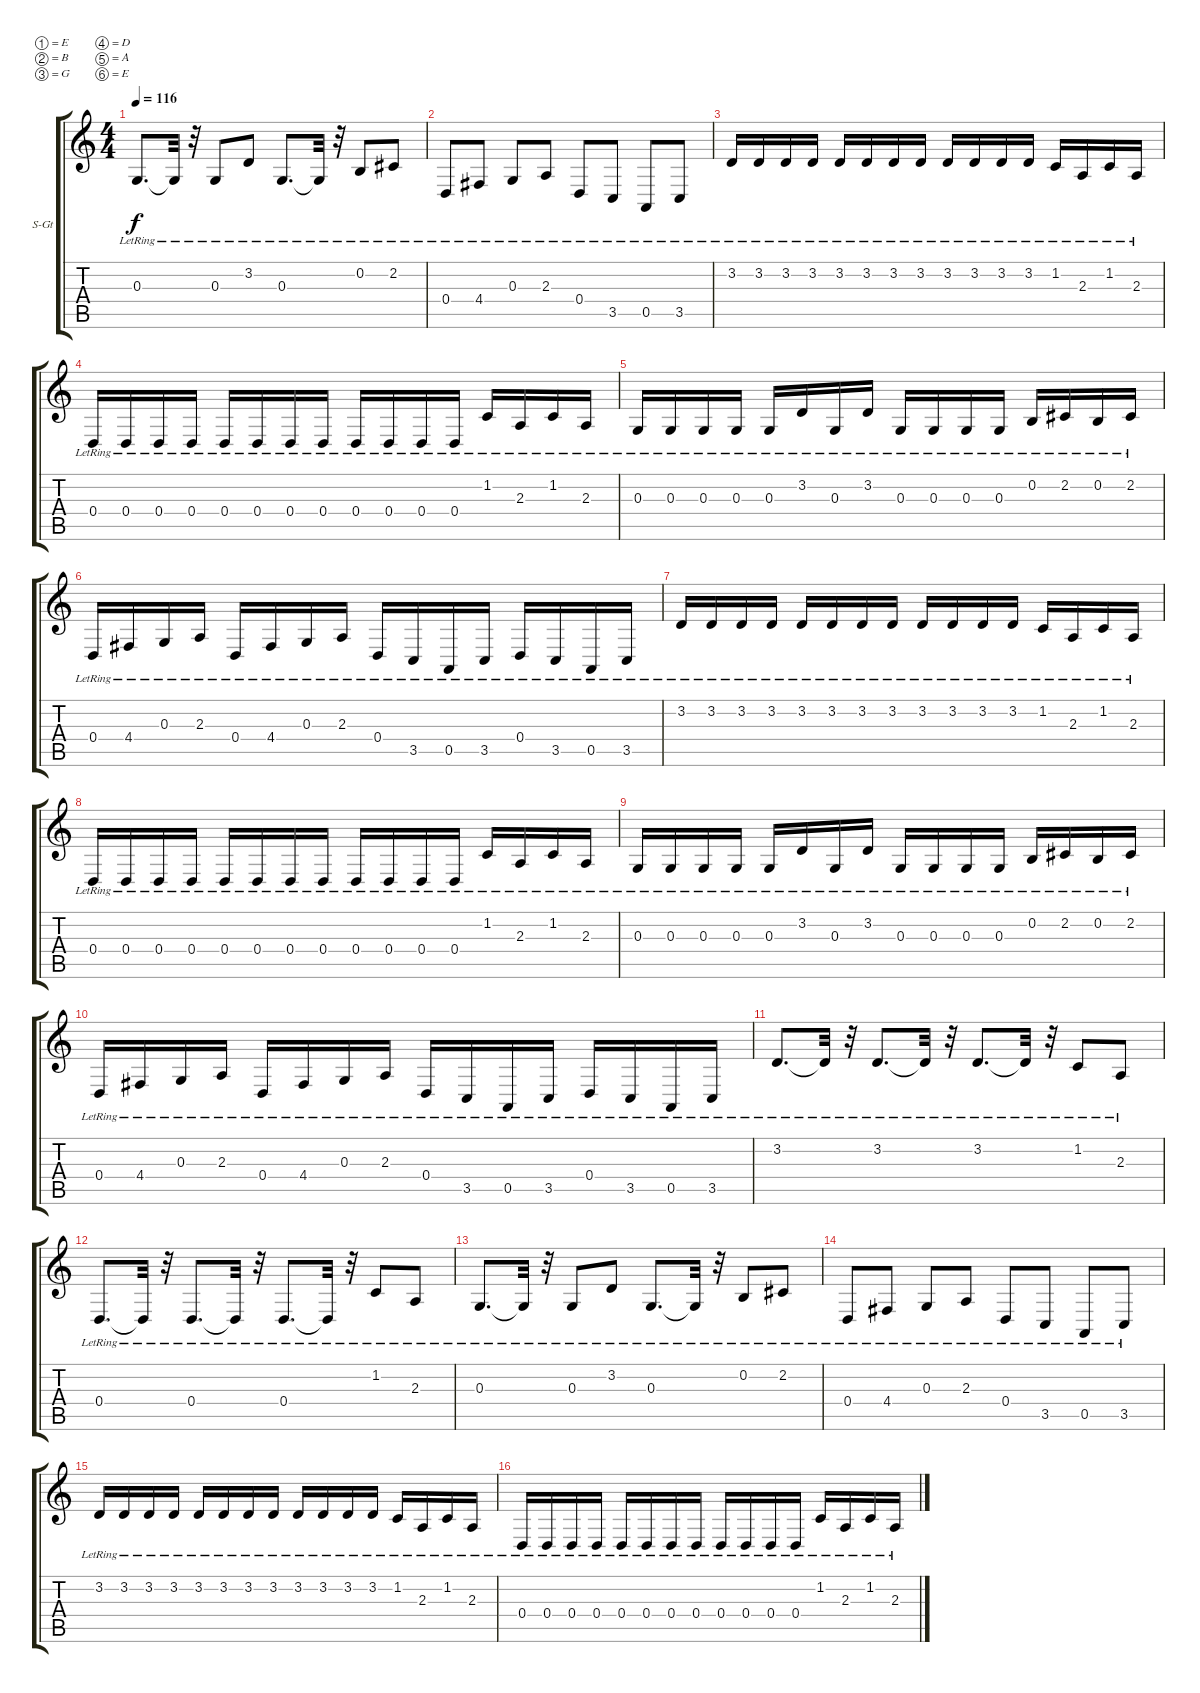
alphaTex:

\bracketExtendMode groupsimilarinstruments
\firstSystemTrackNameOrientation horizontal
\otherSystemsTrackNameOrientation horizontal
\track ("piano bas" "S-Gt") {instrument acousticgrandpiano}
\staff {score tabs}
\tuning (E3 B2 G2 D2 A1 E1)
\displaytranspose 12
\ts (4 4)
\tempo 116
\clef g2
\ks c
0.3{lr}.8{d dy f} 0.3{lr t}.32 r.32 0.3{lr}.8 3.2{lr}.8 0.3{lr}.8{d} 0.3{lr t}.32 r.32 0.2{lr}.8 2.2{lr}.8 |
0.4{lr}.8 4.4{lr}.8 0.3{lr}.8 2.3{lr}.8 0.4{lr}.8 3.5{lr}.8 0.5{lr}.8 3.5{lr}.8 |
3.2{lr}.16 3.2{lr}.16 3.2{lr}.16 3.2{lr}.16 3.2{lr}.16 3.2{lr}.16 3.2{lr}.16 3.2{lr}.16 3.2{lr}.16 3.2{lr}.16 3.2{lr}.16 3.2{lr}.16 1.2{lr}.16 2.3{lr}.16 1.2{lr}.16 2.3{lr}.16 |
0.4{lr}.16 0.4{lr}.16 0.4{lr}.16 0.4{lr}.16 0.4{lr}.16 0.4{lr}.16 0.4{lr}.16 0.4{lr}.16 0.4{lr}.16 0.4{lr}.16 0.4{lr}.16 0.4{lr}.16 1.2{lr}.16 2.3{lr}.16 1.2{lr}.16 2.3{lr}.16 |
0.3{lr}.16 0.3{lr}.16 0.3{lr}.16 0.3{lr}.16 0.3{lr}.16 3.2{lr}.16 0.3{lr}.16 3.2{lr}.16 0.3{lr}.16 0.3{lr}.16 0.3{lr}.16 0.3{lr}.16 0.2{lr}.16 2.2{lr}.16 0.2{lr}.16 2.2{lr}.16 |
0.4{lr}.16 4.4{lr}.16 0.3{lr}.16 2.3{lr}.16 0.4{lr}.16 4.4{lr}.16 0.3{lr}.16 2.3{lr}.16 0.4{lr}.16 3.5{lr}.16 0.5{lr}.16 3.5{lr}.16 0.4{lr}.16 3.5{lr}.16 0.5{lr}.16 3.5{lr}.16 |
3.2{lr}.16 3.2{lr}.16 3.2{lr}.16 3.2{lr}.16 3.2{lr}.16 3.2{lr}.16 3.2{lr}.16 3.2{lr}.16 3.2{lr}.16 3.2{lr}.16 3.2{lr}.16 3.2{lr}.16 1.2{lr}.16 2.3{lr}.16 1.2{lr}.16 2.3{lr}.16 |
0.4{lr}.16 0.4{lr}.16 0.4{lr}.16 0.4{lr}.16 0.4{lr}.16 0.4{lr}.16 0.4{lr}.16 0.4{lr}.16 0.4{lr}.16 0.4{lr}.16 0.4{lr}.16 0.4{lr}.16 1.2{lr}.16 2.3{lr}.16 1.2{lr}.16 2.3{lr}.16 |
0.3{lr}.16 0.3{lr}.16 0.3{lr}.16 0.3{lr}.16 0.3{lr}.16 3.2{lr}.16 0.3{lr}.16 3.2{lr}.16 0.3{lr}.16 0.3{lr}.16 0.3{lr}.16 0.3{lr}.16 0.2{lr}.16 2.2{lr}.16 0.2{lr}.16 2.2{lr}.16 |
0.4{lr}.16 4.4{lr}.16 0.3{lr}.16 2.3{lr}.16 0.4{lr}.16 4.4{lr}.16 0.3{lr}.16 2.3{lr}.16 0.4{lr}.16 3.5{lr}.16 0.5{lr}.16 3.5{lr}.16 0.4{lr}.16 3.5{lr}.16 0.5{lr}.16 3.5{lr}.16 |
3.2{lr}.8{d} 3.2{lr t}.32 r.32 3.2{lr}.8{d} 3.2{lr t}.32 r.32 3.2{lr}.8{d} 3.2{lr t}.32 r.32 1.2{lr}.8 2.3{lr}.8 |
0.4{lr}.8{d} 0.4{lr t}.32 r.32 0.4{lr}.8{d} 0.4{lr t}.32 r.32 0.4{lr}.8{d} 0.4{lr t}.32 r.32 1.2{lr}.8 2.3{lr}.8 |
0.3{lr}.8{d} 0.3{lr t}.32 r.32 0.3{lr}.8 3.2{lr}.8 0.3{lr}.8{d} 0.3{lr t}.32 r.32 0.2{lr}.8 2.2{lr}.8 |
0.4{lr}.8 4.4{lr}.8 0.3{lr}.8 2.3{lr}.8 0.4{lr}.8 3.5{lr}.8 0.5{lr}.8 3.5{lr}.8 |
3.2{lr}.16 3.2{lr}.16 3.2{lr}.16 3.2{lr}.16 3.2{lr}.16 3.2{lr}.16 3.2{lr}.16 3.2{lr}.16 3.2{lr}.16 3.2{lr}.16 3.2{lr}.16 3.2{lr}.16 1.2{lr}.16 2.3{lr}.16 1.2{lr}.16 2.3{lr}.16 |
0.4{lr}.16 0.4{lr}.16 0.4{lr}.16 0.4{lr}.16 0.4{lr}.16 0.4{lr}.16 0.4{lr}.16 0.4{lr}.16 0.4{lr}.16 0.4{lr}.16 0.4{lr}.16 0.4{lr}.16 1.2{lr}.16 2.3{lr}.16 1.2{lr}.16 2.3{lr}.16
